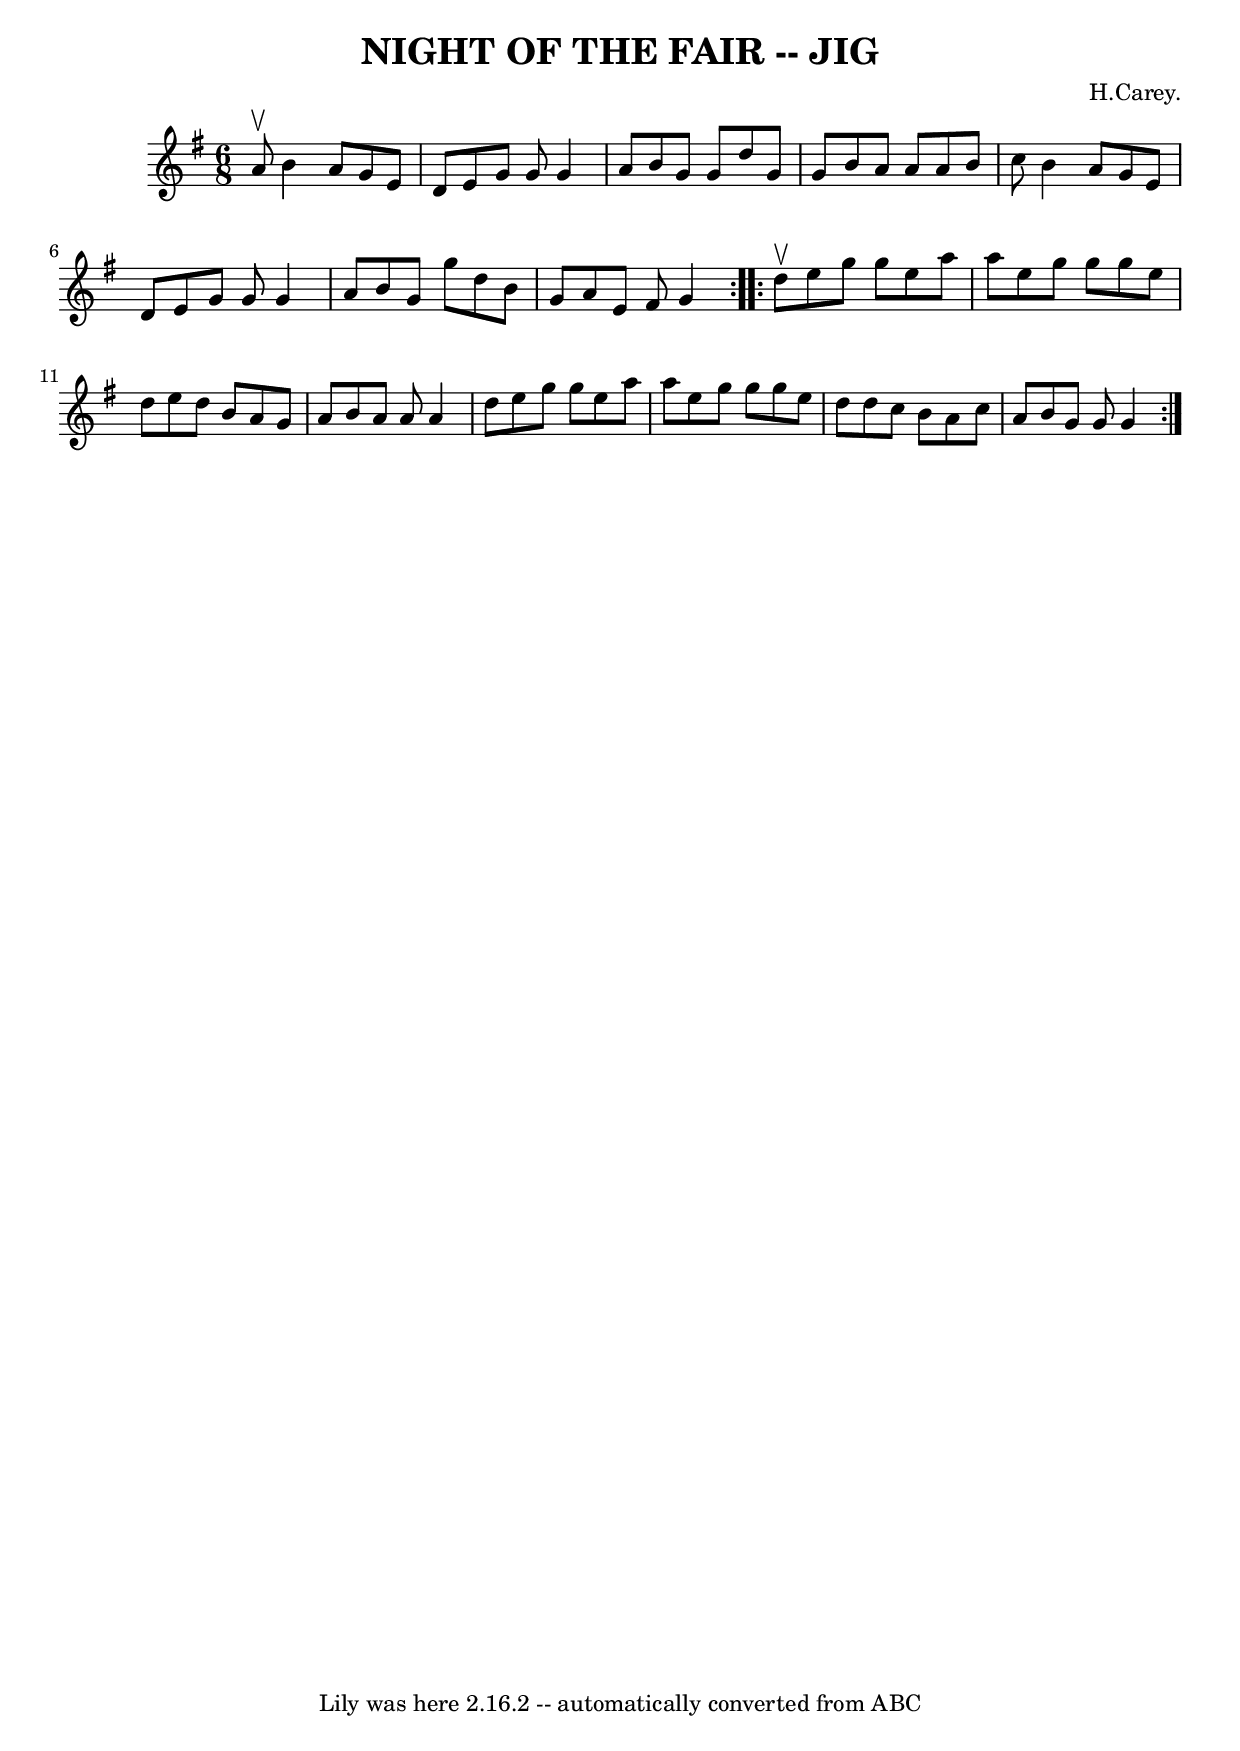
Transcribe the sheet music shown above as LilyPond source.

\version "2.16.2"
\include "Mammoth.ily"
\header {
  %% book = "Ryan's Mammoth Collection of Fiddle Tunes"
 composer = "H.Carey."
 crossRefNumber = "1"
 footnotes = ""
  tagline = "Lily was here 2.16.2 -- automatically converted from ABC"
  title = "NIGHT OF THE FAIR -- JIG"

}
voicedefault =  {



  \repeat volta 2 {

    \time 6/8 
    \key g \major a'8^\upbow        |
 b'4 a'8 g'8 e'8 d'8     |
 e'8 g'8 g'8 g'4 a'8    |
 b'8 g'8 g'8 d''8 g'8 g'8     |
 b'8 a'8 a'8 a'8 b'8 c''8         |
 b'4 a'8 g'8 e'8 d'8    |
 e'8 g'8 g'8 g'4 a'8     |
 b'8 g'8 g''8 d''8 b'8 g'8     |
 a'8 e'8 fs'8 g'4    
  }     
  \repeat volta 2 { d''8^\upbow   |
 e''8 g''8 g''8 e''8 a''8 a''8    |
 e''8 g''8 g''8 g''8 e''8 d''8     |
 e''8 d''8 b'8 a'8 g'8 a'8     |
 b'8 a'8 a'8 a'4 d''8         |
 e''8 g''8 g''8 e''8 a''8 a''8    |
 e''8 g''8 g''8 g''8 e''8 d''8     |
 d''8 c''8 b'8 a'8 c''8 a'8     |
 b'8 g'8 g'8 g'4    
  }   

}

\score{
  <<

    \context Staff="default"
    {
      \voicedefault 
      
    }

  >>
  \layout {
    
  }
  \midi {
  }

}
